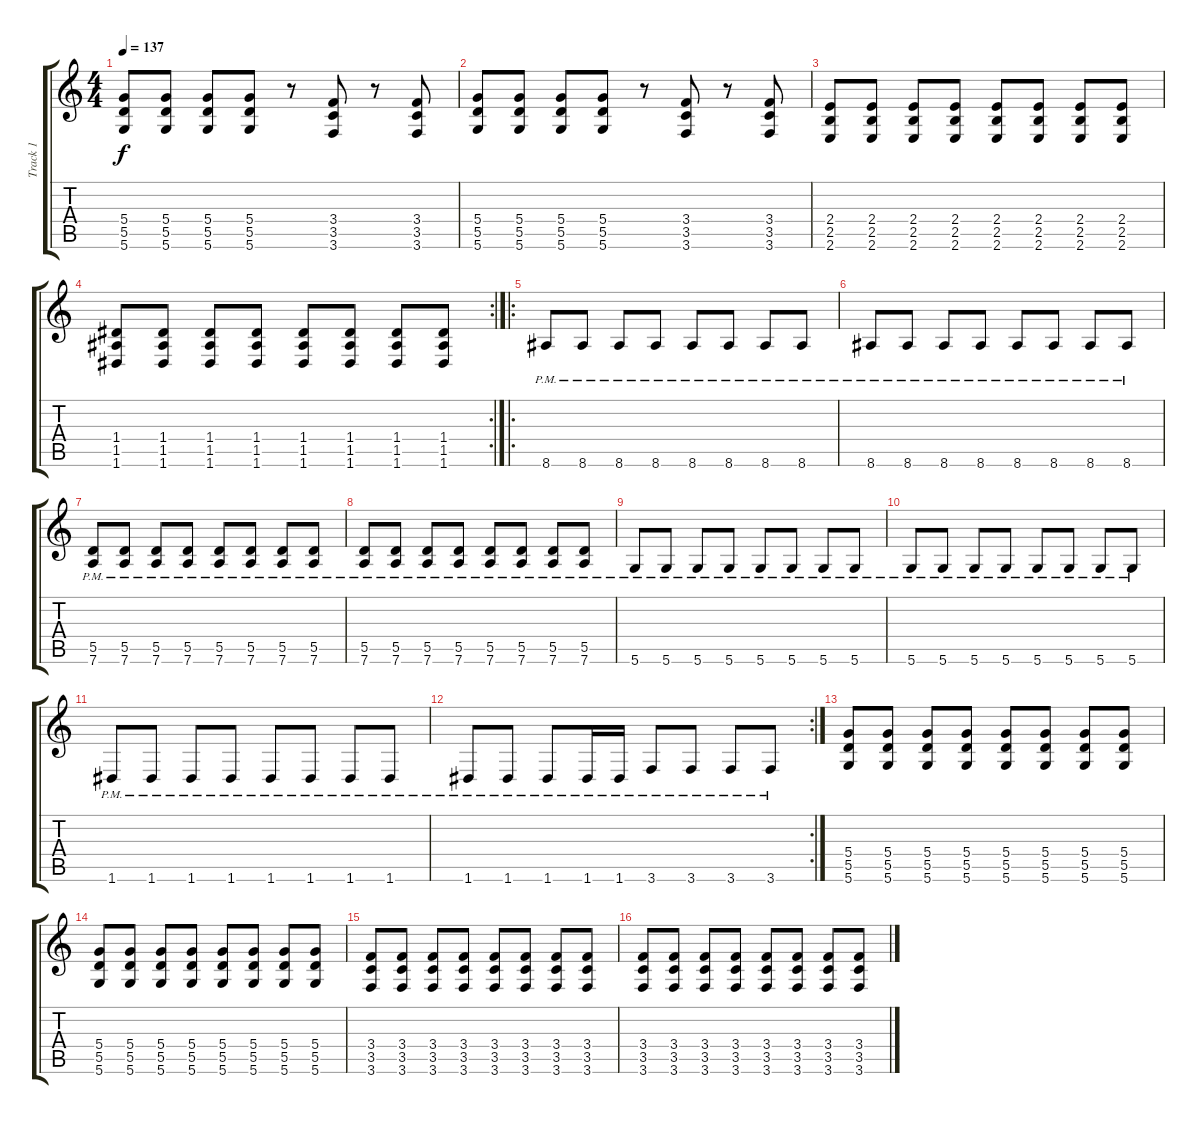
\track ("Track 1" "Track 1") {instrument overdrivenguitar}
\staff {score tabs}
\tuning (E4 B3 G3 D3 A2 D2) {hide}
\ts (4 4)
\tempo 137
\clef g2
\ks c
(5.4 5.5 5.6).8{dy f instrument overdrivenguitar} (5.4 5.5 5.6).8 (5.4 5.5 5.6).8 (5.4 5.5 5.6).8 r.8 (3.4 3.5 3.6).8 r.8 (3.4 3.5 3.6).8 |
(5.4 5.5 5.6).8 (5.4 5.5 5.6).8 (5.4 5.5 5.6).8 (5.4 5.5 5.6).8 r.8 (3.4 3.5 3.6).8 r.8 (3.4 3.5 3.6).8 |
(2.4 2.5 2.6).8 (2.4 2.5 2.6).8 (2.4 2.5 2.6).8 (2.4 2.5 2.6).8 (2.4 2.5 2.6).8 (2.4 2.5 2.6).8 (2.4 2.5 2.6).8 (2.4 2.5 2.6).8 |
\rc 2
(1.4 1.5 1.6).8 (1.4 1.5 1.6).8 (1.4 1.5 1.6).8 (1.4 1.5 1.6).8 (1.4 1.5 1.6).8 (1.4 1.5 1.6).8 (1.4 1.5 1.6).8 (1.4 1.5 1.6).8 |
\ro
8.6{pm}.8 8.6{pm}.8 8.6{pm}.8 8.6{pm}.8 8.6{pm}.8 8.6{pm}.8 8.6{pm}.8 8.6{pm}.8 |
8.6{pm}.8 8.6{pm}.8 8.6{pm}.8 8.6{pm}.8 8.6{pm}.8 8.6{pm}.8 8.6{pm}.8 8.6{pm}.8 |
(5.5{pm} 7.6{pm}).8 (5.5{pm} 7.6{pm}).8 (5.5{pm} 7.6{pm}).8 (5.5{pm} 7.6{pm}).8 (5.5{pm} 7.6{pm}).8 (5.5{pm} 7.6{pm}).8 (5.5{pm} 7.6{pm}).8 (5.5{pm} 7.6{pm}).8 |
(5.5{pm} 7.6{pm}).8 (5.5{pm} 7.6{pm}).8 (5.5{pm} 7.6{pm}).8 (5.5{pm} 7.6{pm}).8 (5.5{pm} 7.6{pm}).8 (5.5{pm} 7.6{pm}).8 (5.5{pm} 7.6{pm}).8 (5.5{pm} 7.6{pm}).8 |
5.6{pm}.8 5.6{pm}.8 5.6{pm}.8 5.6{pm}.8 5.6{pm}.8 5.6{pm}.8 5.6{pm}.8 5.6{pm}.8 |
5.6{pm}.8 5.6{pm}.8 5.6{pm}.8 5.6{pm}.8 5.6{pm}.8 5.6{pm}.8 5.6{pm}.8 5.6{pm}.8 |
1.6{pm}.8 1.6{pm}.8 1.6{pm}.8 1.6{pm}.8 1.6{pm}.8 1.6{pm}.8 1.6{pm}.8 1.6{pm}.8 |
\rc 2
1.6{pm}.8 1.6{pm}.8 1.6{pm}.8 1.6{pm}.16 1.6{pm}.16 3.6{pm}.8 3.6{pm}.8 3.6{pm}.8 3.6{pm}.8 |
(5.4 5.5 5.6).8 (5.4 5.5 5.6).8 (5.4 5.5 5.6).8 (5.4 5.5 5.6).8 (5.4 5.5 5.6).8 (5.4 5.5 5.6).8 (5.4 5.5 5.6).8 (5.4 5.5 5.6).8 |
(5.4 5.5 5.6).8 (5.4 5.5 5.6).8 (5.4 5.5 5.6).8 (5.4 5.5 5.6).8 (5.4 5.5 5.6).8 (5.4 5.5 5.6).8 (5.4 5.5 5.6).8 (5.4 5.5 5.6).8 |
(3.4 3.5 3.6).8 (3.4 3.5 3.6).8 (3.4 3.5 3.6).8 (3.4 3.5 3.6).8 (3.4 3.5 3.6).8 (3.4 3.5 3.6).8 (3.4 3.5 3.6).8 (3.4 3.5 3.6).8 |
(3.4 3.5 3.6).8 (3.4 3.5 3.6).8 (3.4 3.5 3.6).8 (3.4 3.5 3.6).8 (3.4 3.5 3.6).8 (3.4 3.5 3.6).8 (3.4 3.5 3.6).8 (3.4 3.5 3.6).8
